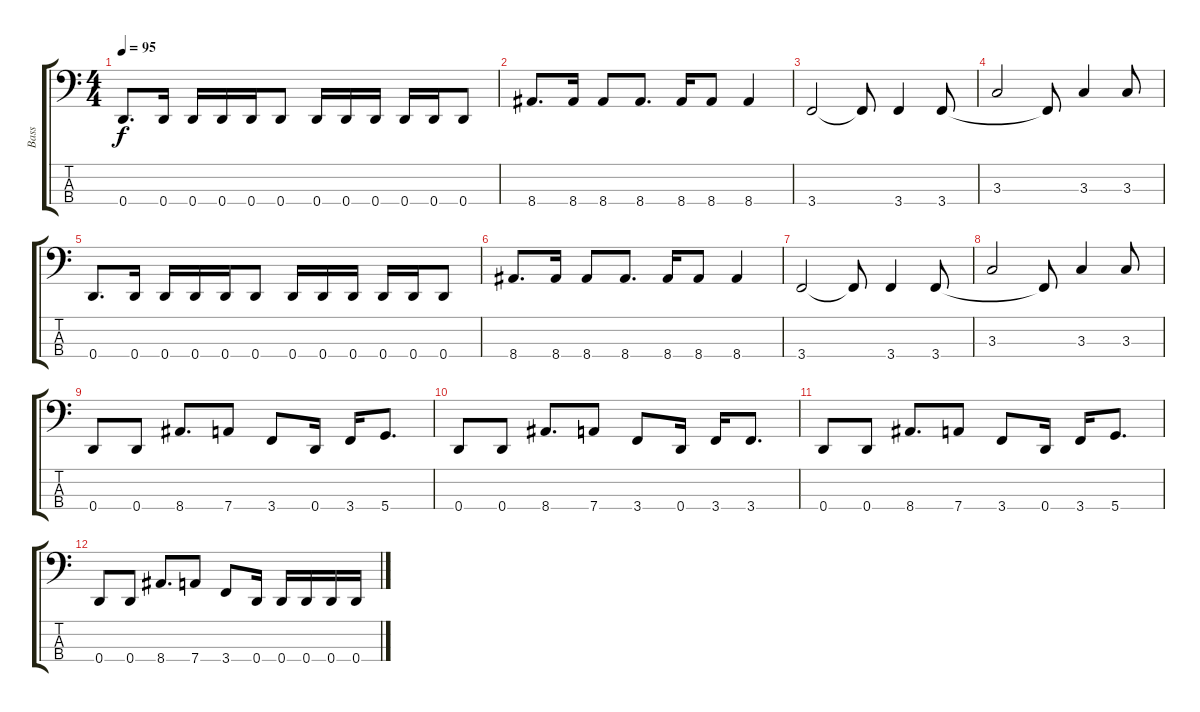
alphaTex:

\track ("Bass" "Bass") {instrument electricbassfinger}
\staff {score tabs}
\tuning (G2 D2 A1 D1) {hide}
\ts (4 4)
\tempo 95
\clef f4
\ks c
0.4.8{d dy f} 0.4.16 0.4.16 0.4.16 0.4.16 0.4.8 0.4.16 0.4.16 0.4.16 0.4.16 0.4.16 0.4.8 |
8.4.8{d} 8.4.16 8.4.8 8.4.8{d} 8.4.16 8.4.8 8.4.4 |
3.4.2 3.4{t}.8 3.4.4 3.4.8 |
3.3.2 3.4{t}.8 3.3.4 3.3.8 |
0.4.8{d} 0.4.16 0.4.16 0.4.16 0.4.16 0.4.8 0.4.16 0.4.16 0.4.16 0.4.16 0.4.16 0.4.8 |
8.4.8{d} 8.4.16 8.4.8 8.4.8{d} 8.4.16 8.4.8 8.4.4 |
3.4.2 3.4{t}.8 3.4.4 3.4.8 |
3.3.2 3.4{t}.8 3.3.4 3.3.8 |
0.4.8 0.4.8 8.4.8{d} 7.4.8 3.4.8 0.4.16 3.4.16 5.4.8{d} |
0.4.8 0.4.8 8.4.8{d} 7.4.8 3.4.8 0.4.16 3.4.16 3.4.8{d} |
0.4.8 0.4.8 8.4.8{d} 7.4.8 3.4.8 0.4.16 3.4.16 5.4.8{d} |
0.4.8 0.4.8 8.4.8{d} 7.4.8 3.4.8 0.4.16 0.4.16 0.4.16 0.4.16 0.4.16
